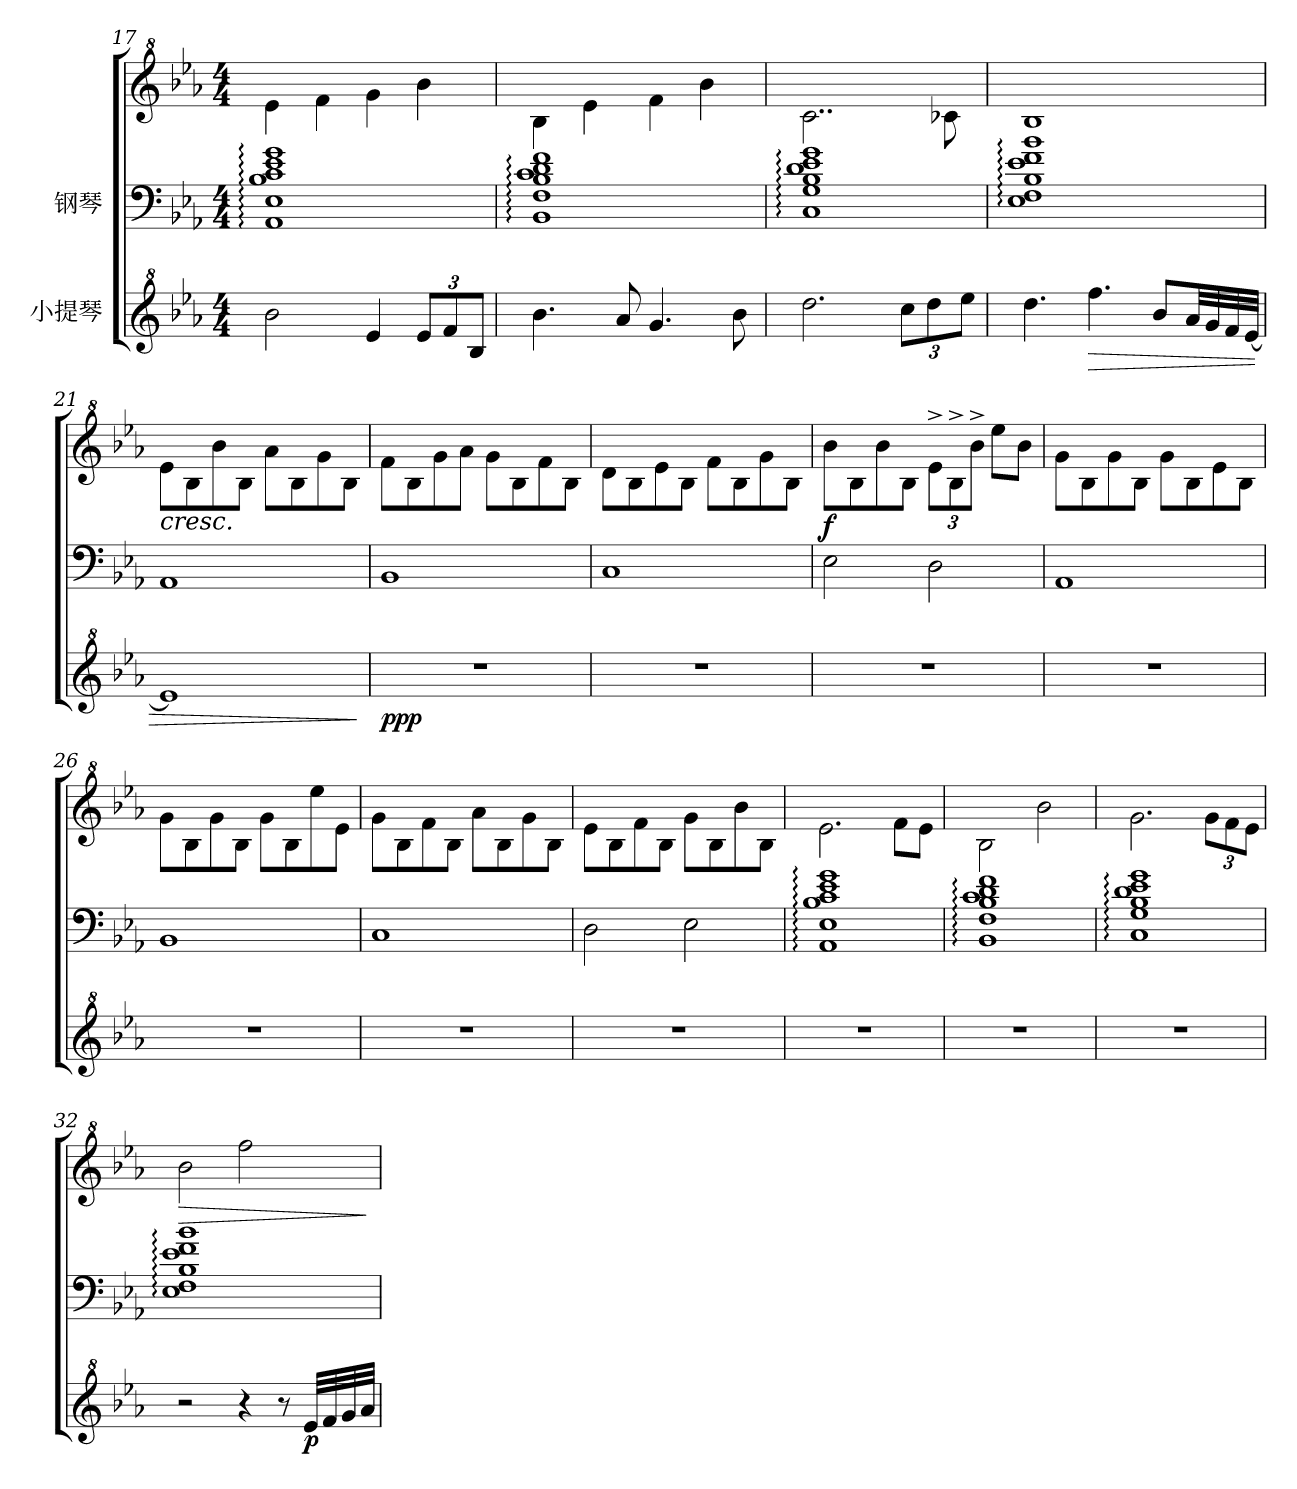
**kern	**dynam	**kern	**kern	**dynam
*part2	*part2	*part1	*part1	*part1
*staff3	*staff3	*staff2	*staff1	*staff1/2
*I"小提琴	*	*I"钢琴	*	*
!!LO:PB:g=z
*clefG^2	*	*clefF4	*clefG^2	*
*k[b-e-a-]	*	*k[b-e-a-]	*k[b-e-a-]	*
*M4/4	*	*M4/4	*M4/4	*
=17	=17	=17	=17	=17
2bb-\	.	1AA-: 1E-: 1B-: 1c: 1e-: 1g:	4ee-\	.
.	.	.	4ff\	.
4ee-/	.	.	4gg\	.
*Xbrackettup	*	*	*	*
12ee-/L	.	.	4bb-\	.
12ff/	.	.	.	.
12b-/J	.	.	.	.
=18	=18	=18	=18	=18
4.bb-\	.	1BB-: 1F: 1B-: 1c: 1d: 1f:	4b-\	.
.	.	.	4ee-\	.
8aa-/	.	.	.	.
4.gg/	.	.	4ff\	.
.	.	.	4bb-\	.
8bb-\	.	.	.	.
=19	=19	=19	=19	=19
2.ddd\	.	1C: 1G: 1B-: 1d: 1e-: 1g:	2..cc\	.
12ccc\L	.	.	.	.
12ddd\	.	.	.	.
.	.	.	8cc-X\	.
12eee-\J	.	.	.	.
=20	=20	=20	=20	=20
4.ddd\	.	1E-: 1F: 1B-: 1e-: 1f: 1b-:	1b-	.
!	!LO:HP:b	!	!	!
4.fff\	>	.	.	.
8bb-/L	.	.	.	.
32aa-/LL	.	.	.	.
32gg/	.	.	.	.
32ff/	.	.	.	.
[32ee-/JJJ	.	.	.	.
!!LO:LB:g=z
=21	=21	=21	=21	=21
!	!	!	!	!LO:HP:b
1ee-]	.	1AA-	8ee-\L	<
.	.	.	8b-\	.
.	.	.	8bb-\	.
.	.	.	8b-\J	.
.	.	.	8aa-\L	.
.	.	.	8b-\	.
.	.	.	8gg\	.
.	.	.	8b-\J	.
.	]	.	.	.
=22	=22	=22	=22	=22
!	!LO:DY:b	!	!	!
1r	ppp	1BB-	8ff\L	.
.	.	.	8b-\	.
.	.	.	8gg\	.
.	.	.	8aa-\J	.
.	.	.	8gg\L	.
.	.	.	8b-\	.
.	.	.	8ff\	.
.	.	.	8b-\J	.
=23	=23	=23	=23	=23
1r	.	1C	8dd\L	.
.	.	.	8b-\	.
.	.	.	8ee-\	.
.	.	.	8b-\J	.
.	.	.	8ff\L	.
.	.	.	8b-\	.
.	.	.	8gg\	.
.	.	.	8b-\J	.
=24	=24	=24	=24	=24
!	!	!	!	!LO:DY:b
1r	.	2E-\	8bb-\L	f
.	.	.	8b-\	[
.	.	.	8bb-\	.
.	.	.	8b-\J	.
*	*	*	*Xbrackettup	*
.	.	2D\	12ee-^\L	.
.	.	.	12b-^\	.
.	.	.	12bb-^\J	.
.	.	.	8eee-\L	.
.	.	.	8bb-\J	.
!!LO:LB:g=z
=25	=25	=25	=25	=25
1r	.	1AA-	8gg\L	.
.	.	.	8b-\	.
.	.	.	8gg\	.
.	.	.	8b-\J	.
.	.	.	8gg\L	.
.	.	.	8b-\	.
.	.	.	8ee-\	.
.	.	.	8b-\J	.
=26	=26	=26	=26	=26
1r	.	1BB-	8gg\L	.
.	.	.	8b-\	.
.	.	.	8gg\	.
.	.	.	8b-\J	.
.	.	.	8gg\L	.
.	.	.	8b-\	.
.	.	.	8eee-\	.
.	.	.	8ee-\J	.
=27	=27	=27	=27	=27
1r	.	1C	8gg\L	.
.	.	.	8b-\	.
.	.	.	8ff\	.
.	.	.	8b-\J	.
.	.	.	8aa-\L	.
.	.	.	8b-\	.
.	.	.	8gg\	.
.	.	.	8b-\J	.
=28	=28	=28	=28	=28
1r	.	2D\	8ee-\L	.
.	.	.	8b-\	.
.	.	.	8ff\	.
.	.	.	8b-\J	.
.	.	2E-\	8gg\L	.
.	.	.	8b-\	.
.	.	.	8bb-\	.
.	.	.	8b-\J	.
=29	=29	=29	=29	=29
1r	.	1AA-: 1E-: 1B-: 1c: 1e-: 1g:	2.ee-\	.
.	.	.	8ff\L	.
.	.	.	8ee-\J	.
!!LO:LB:g=z
=30	=30	=30	=30	=30
1r	.	1BB-: 1F: 1B-: 1c: 1d: 1f:	2b-\	.
.	.	.	2bb-\	.
=31	=31	=31	=31	=31
1r	.	1C: 1G: 1B-: 1d: 1e-: 1g:	2.gg\	.
.	.	.	12gg\L	.
.	.	.	12ff\	.
.	.	.	12ee-\J	.
=32	=32	=32	=32	=32
!	!	!	!	!LO:HP:b
2r	.	1E-: 1F: 1B-: 1e-: 1f: 1b-:	2bb-\	>
4r	.	.	2fff\	.
8r	.	.	.	.
!	!LO:DY:b	!	!	!
32ee-/LLL	p	.	.	.
32ff/	.	.	.	.
32gg/	.	.	.	.
32aa-/JJJ	.	.	.	.
.	.	.	.	]
=	=	=	=	=
*-	*-	*-	*-	*-
